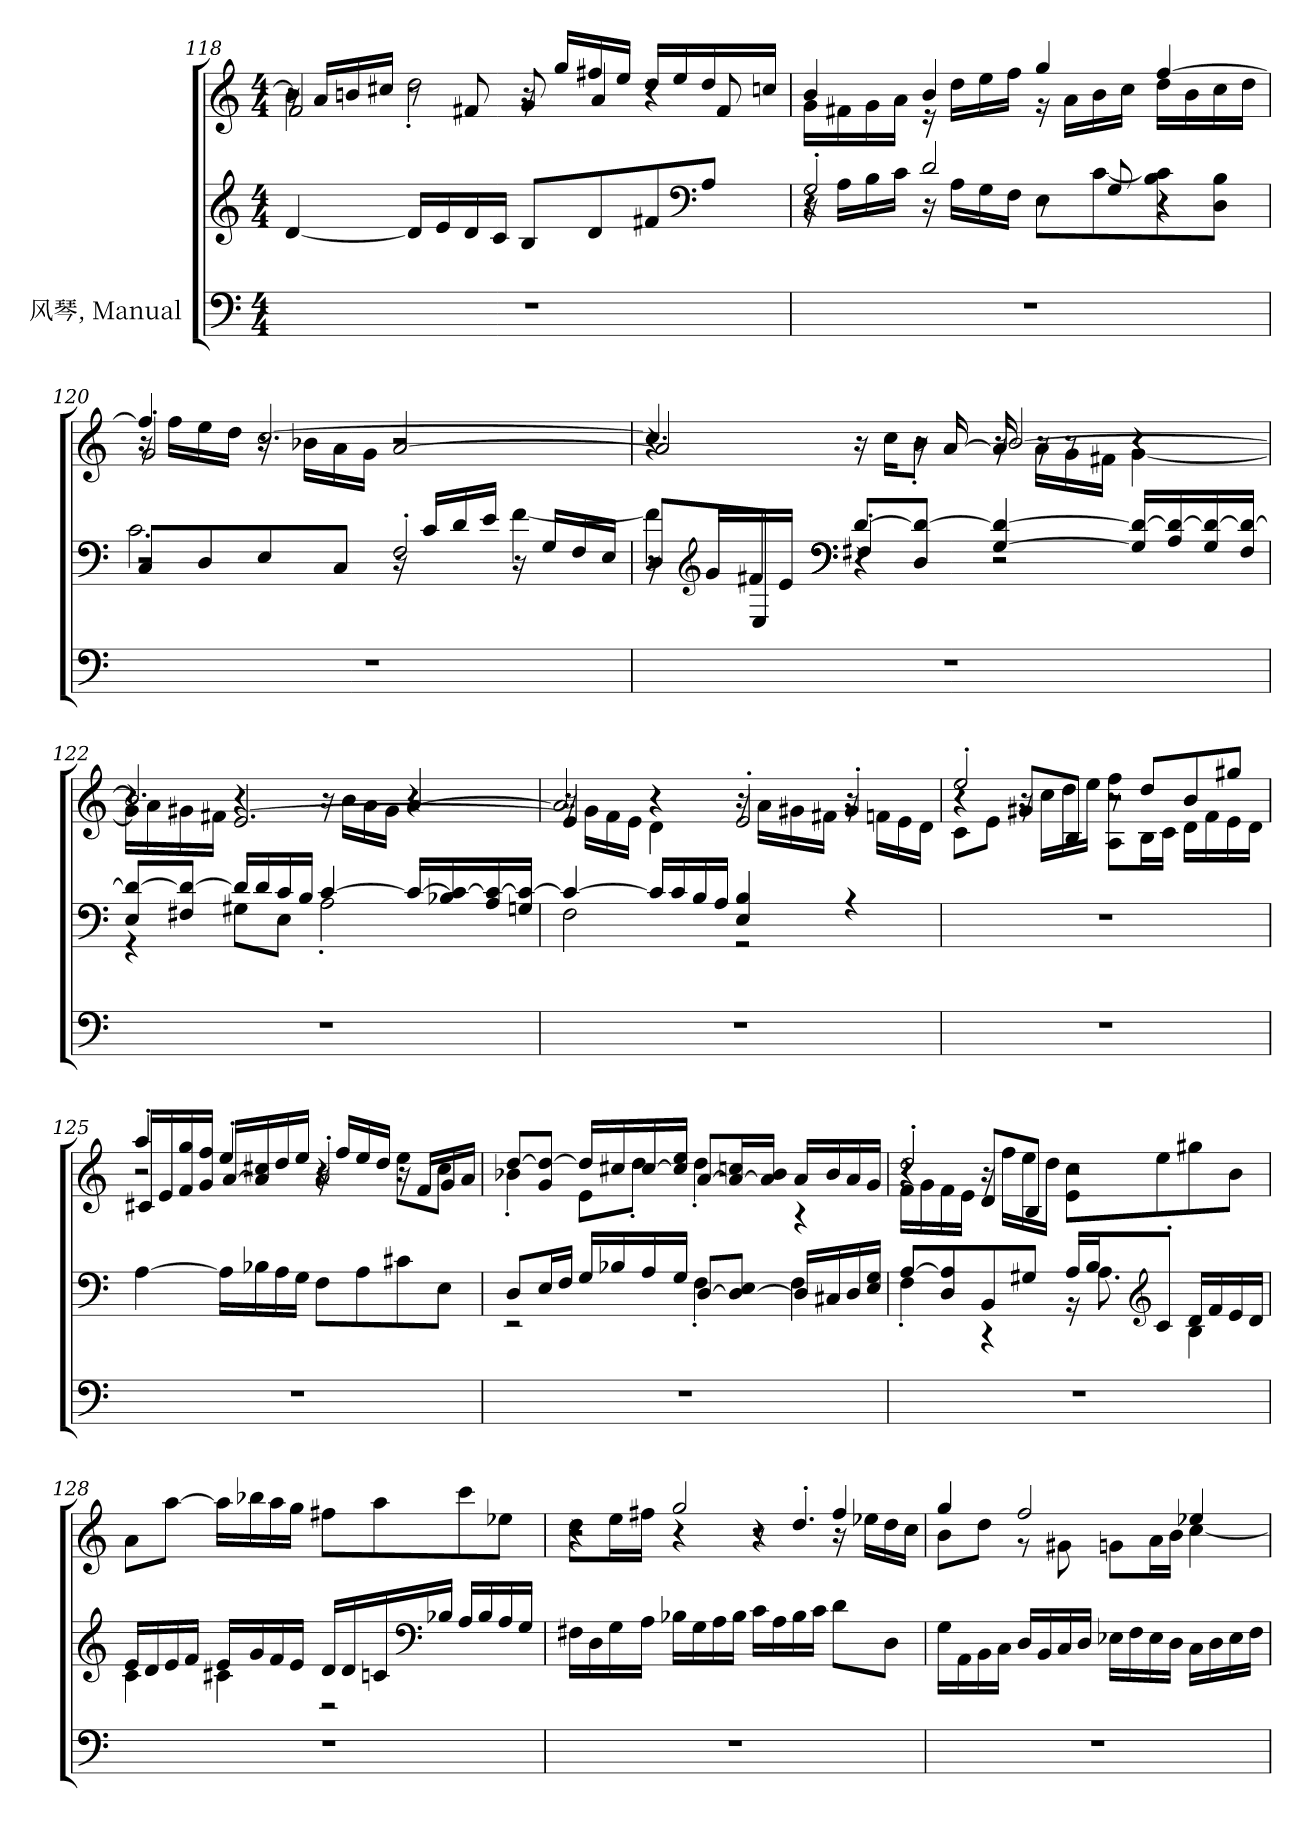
**kern	**kern	**kern
*part1	*part1	*part1
*staff3	*staff2	*staff1
*I"风琴, Manual	*	*
*clefF4	*clefG2	*clefG2
*k[]	*k[]	*k[]
*M4/4	*M4/4	*M4/4
=118	=118	=118
*	*	*^
*	*	*	*^
1r	[4d/	16r	4b-\]	2f/
.	.	16a/LL	.	.
.	.	16bn/	.	.
.	.	16cc#X/JJ	.	.
.	16d/LL]	8r	2dd'\	.
.	16e/	.	.	.
.	16d/	8f#X/	.	.
.	16c/JJ	.	.	.
.	8B/L	16r	.	8g/
.	.	16gg/LL	.	.
.	8d/	16ff#X/	.	4a/
.	.	16ee/JJ	.	.
.	8f#X/	16dd/LL	4r	.
.	.	16ee/	.	.
*	*clefF4	*	*	*
.	8A/J	16dd/	.	8f#/
.	.	16ccn/JJ	.	.
*	*	*	*v	*v
!!LO:LB:g=z
=119	=119	=119	=119
*	*^	*	*
*	*	*^	*	*
1r	4r	16r	2G'/	4b/	16g\LL
.	.	16A\LL	.	.	16f#X\
.	.	16B\	.	.	16g\
.	.	16c\JJ	.	.	16a\JJ
.	2d/	16r	.	4b/	16r
.	.	16A\LL	.	.	16dd\LL
.	.	16G\	.	.	16ee\
.	.	16F\JJ	.	.	16ff\JJ
.	.	8E\L	8r	4gg/	16r
.	.	.	.	.	16a\LL
.	.	[8c\	8G/	.	16b\
.	.	.	.	.	16cc\JJ
.	4r	8B\ 8c\]	4r	[4ff/	16dd\LL
.	.	.	.	.	16b\
.	.	8D\ 8B\J	.	.	16cc\
.	.	.	.	.	16dd\JJ
=120	=120	=120	=120	=120	=120
*	*	*	*	*	*^
1r	8C/L	2.c\	2r	4ff/]	16r	2g'/
.	.	.	.	.	16ff\LL	.
.	8D/	.	.	.	16ee\	.
.	.	.	.	.	16dd\JJ	.
.	8E/	.	.	[2.cc/	16r	.
.	.	.	.	.	16b-X\LL	.
.	8C/J	.	.	.	16a\	.
.	.	.	.	.	16g\JJ	.
.	16r	.	2F'/	.	2r	[2a/
.	16c/LL	.	.	.	.	.
.	16d/	.	.	.	.	.
.	16e/JJ	.	.	.	.	.
.	16r	[4f\	.	.	.	.
.	16G/LL	.	.	.	.	.
.	16F/	.	.	.	.	.
.	16E/JJ	.	.	.	.	.
!!LO:LB:g=z	!!	!!
=121	=121	=121	=121	=121	=121	=121
1r	16r	4f\]	8D/L	4.cc/]	4r	2a/]
*	*clefG2	*	*	*	*	*
.	16g/LL	.	.	.	.	.
.	16f#X/	.	8E/J	.	.	.
.	16e/JJ	.	.	.	.	.
*	*clefF4	*	*	*	*	*
.	[8d/L	4r	4F#X'/	.	16r	.
.	.	.	.	.	16cc\KL	.
.	8D/ 8d/_J	.	.	16r	8b'\J	.
.	.	.	.	[16a/	.	.
.	[4G/ 4d/_	2r	2r	16a/]	16r	[2b/
.	.	.	.	16r	16a\LL	.
.	.	.	.	8r	16g\	.
.	.	.	.	.	16f#X\JJ	.
.	16G/] 16d/_LL	.	.	4r	[4g\	.
.	16A/ 16d/_	.	.	.	.	.
.	16G/ 16d/_	.	.	.	.	.
.	16F#/ 16d/_JJ	.	.	.	.	.
*	*	*v	*v	*	*	*
!!LO:LB:g=z	!!	!!
=122	=122	=122	=122	=122	=122
1r	8E/ 8d/_L	4r	4r	16g\LL]	2.b/]
.	.	.	.	16a\	.
.	8F#X/ 8d/_J	.	.	16g#X\	.
.	.	.	.	16f#X\JJ	.
.	16d/LL]	8G#X\L	[2.e/	4r	.
.	16d/	.	.	.	.
.	16c/	8E\J	.	.	.
.	16B/JJ	.	.	.	.
.	[4c/	2A'\	.	16r	.
.	.	.	.	16b\LL	.
.	.	.	.	16a\	.
.	.	.	.	16g#\JJ	.
.	16c/LL_	.	.	4r	[4a/
.	16B-X/ 16c/_	.	.	.	.
.	16A/ 16c/_	.	.	.	.
.	16Gn/ 16c/_JJ	.	.	.	.
=123	=123	=123	=123	=123	=123
1r	4c/_	2F\	4e/]	16r	2.a/]
.	.	.	.	16g\LL	.
.	.	.	.	16f\	.
.	.	.	.	16e\JJ	.
.	16c/LL]	.	4r	4d\	.
.	16c/	.	.	.	.
.	16B/	.	.	.	.
.	16A/JJ	.	.	.	.
.	4E/ 4B/	2r	2e'/	16r	.
.	.	.	.	16a\LL	.
.	.	.	.	16g#X\	.
.	.	.	.	16f#X\JJ	.
.	4r	.	.	16r	4g#'/
.	.	.	.	16fn\LL	.
.	.	.	.	16e\	.
.	.	.	.	16d\JJ	.
*	*v	*v	*	*	*
!!LO:PB:g=z	!!	!!
=124	=124	=124	=124	=124
1r	1r	2ee'/	8c\L	4r
.	.	.	8e\J	.
.	.	.	16r	8g#X/L
.	.	.	16cc\LL	.
.	.	.	16dd\	8B/J
.	.	.	16ee\JJ	.
.	.	8r	8A\ 8ff\L	2r
.	.	8dd/L	16B\L	.
.	.	.	16c\JJ	.
.	.	8b/	16d\LL	.
.	.	.	16f\	.
.	.	8gg#X/J	16e\	.
.	.	.	16d\JJ	.
=125	=125	=125	=125	=125
1r	[4A\	4aa'/	2r	16c#X/LL
.	.	.	.	16e/
.	.	.	.	16f/ 16gg/
.	.	.	.	16g/ 16ff/JJ
.	16A\LL]	4ee'/	.	[16a/LL
.	16B-X\	.	.	16a/] 16cc#X/
.	16A\	.	.	16dd/
.	16G\JJ	.	.	16ee/JJ
.	8F\L	2a'/	4r	16r
.	.	.	.	16ff/LL
.	8A\	.	.	16ee/
.	.	.	.	16dd/JJ
.	8c#X\	.	8ee\L	16r
.	.	.	.	16f/LL
.	8E\J	.	8cc#\J	16g/
.	.	.	.	16a/JJ
*	*	*	*v	*v
!!LO:LB:g=z
=126	=126	=126	=126
*	*^	*	*
1r	8D/L	2r	[8dd/L	4b-X'\
.	16E/L	.	8g/ 8dd/_J	.
.	16F/JJ	.	.	.
.	16G/LL	.	16dd/LL]	8e\L
.	16B-X/	.	16cc#X/	.
.	16A/	.	[16cc#/	8dd'\J
.	16G/JJ	.	16cc#/] 16ee/JJ	.
.	[8D/L	4F'\	[8a/L	4dd'\
.	8D/_ 8E/J	.	16a/_ 16ccn/L	.
.	.	.	16a/] 16b-/JJ	.
.	16D/LL]	4F\	16a/LL	4r
.	16C#X/	.	16b-/	.
.	16D/	.	16a/	.
.	16E/ 16G/JJ	.	16g/JJ	.
=127	=127	=127	=127	=127
*	*	*	*	*^
1r	[8A/L	4F'\	2dd'/	16f\LL	4r
.	.	.	.	16g\	.
.	8D/ 8A/]	.	.	16f\	.
.	.	.	.	16e\JJ	.
.	8BB/	4r	.	16r	8d/L
.	.	.	.	16ff\LL	.
.	8G#X/J	.	.	16ee\	8B/J
.	.	.	.	16dd\JJ	.
.	16A/LL	16r	2r	8e\ 8cc\L	2r
.	16B/J	8.A\	.	.	.
*	*clefG2	*	*	*	*
.	8c'/J	.	.	8ee\	.
.	16d/LL	4B\	.	8gg#X\	.
.	16f/	.	.	.	.
.	16e/	.	.	8b\J	.
.	16d/JJ	.	.	.	.
*	*	*	*v	*v	*v
!!LO:LB:g=z
=128	=128	=128	=128
1r	16e/LL	4c\	8a\L
.	16d/	.	.
.	16e/	.	[8aa\J
.	16f/JJ	.	.
.	16e/LL	4c#X\	16aa\LL]
.	16g/	.	16bb-X\
.	16f/	.	16aa\
.	16e/JJ	.	16gg\JJ
.	16d/LL	2r	8ff#X\L
.	16d/	.	.
.	16cn/	.	8aa\
*	*clefF4	*	*
.	16B-X/JJ	.	.
.	16A/LL	.	8ccc\
.	16B-/	.	.
.	16A/	.	8ee-X\J
.	16G/JJ	.	.
*	*v	*v	*
=129	=129	=129
*	*	*^
*	*	*	*^
1r	16F#X\LL	4r	8dd\L	2r
.	16D\	.	.	.
.	16G\	.	16ee\L	.
.	16A\JJ	.	16ff#X\JJ	.
.	16B-X\LL	2gg/	4r	.
.	16G\	.	.	.
.	16A\	.	.	.
.	16B-\JJ	.	.	.
.	16c\LL	.	4r	8r
.	16A\	.	.	.
.	16B-\	.	.	4.dd'/
.	16c\JJ	.	.	.
.	8d\L	4ff#/	16r	.
.	.	.	16ee-X\LL	.
.	8D\J	.	16dd\	.
.	.	.	16cc\JJ	.
*	*	*	*v	*v
!!LO:LB:g=z
=130	=130	=130	=130
1r	16G\LL	4gg/	8b\L
.	16AA\	.	.
.	16BB\	.	8dd\J
.	16C\JJ	.	.
.	16D/LL	2ff/	8r
.	16BB/	.	.
.	16C/	.	8g#X\
.	16D/JJ	.	.
.	16E-X\LL	.	8gn\L
.	16F\	.	.
.	16E-\	.	16a\L
.	16D\JJ	.	16b\JJ
.	16C\LL	4ee-X/	[4cc\
.	16D\	.	.
.	16E-\	.	.
.	16F\JJ	.	.
*	*	*v	*v
=	=	=
*-	*-	*-
